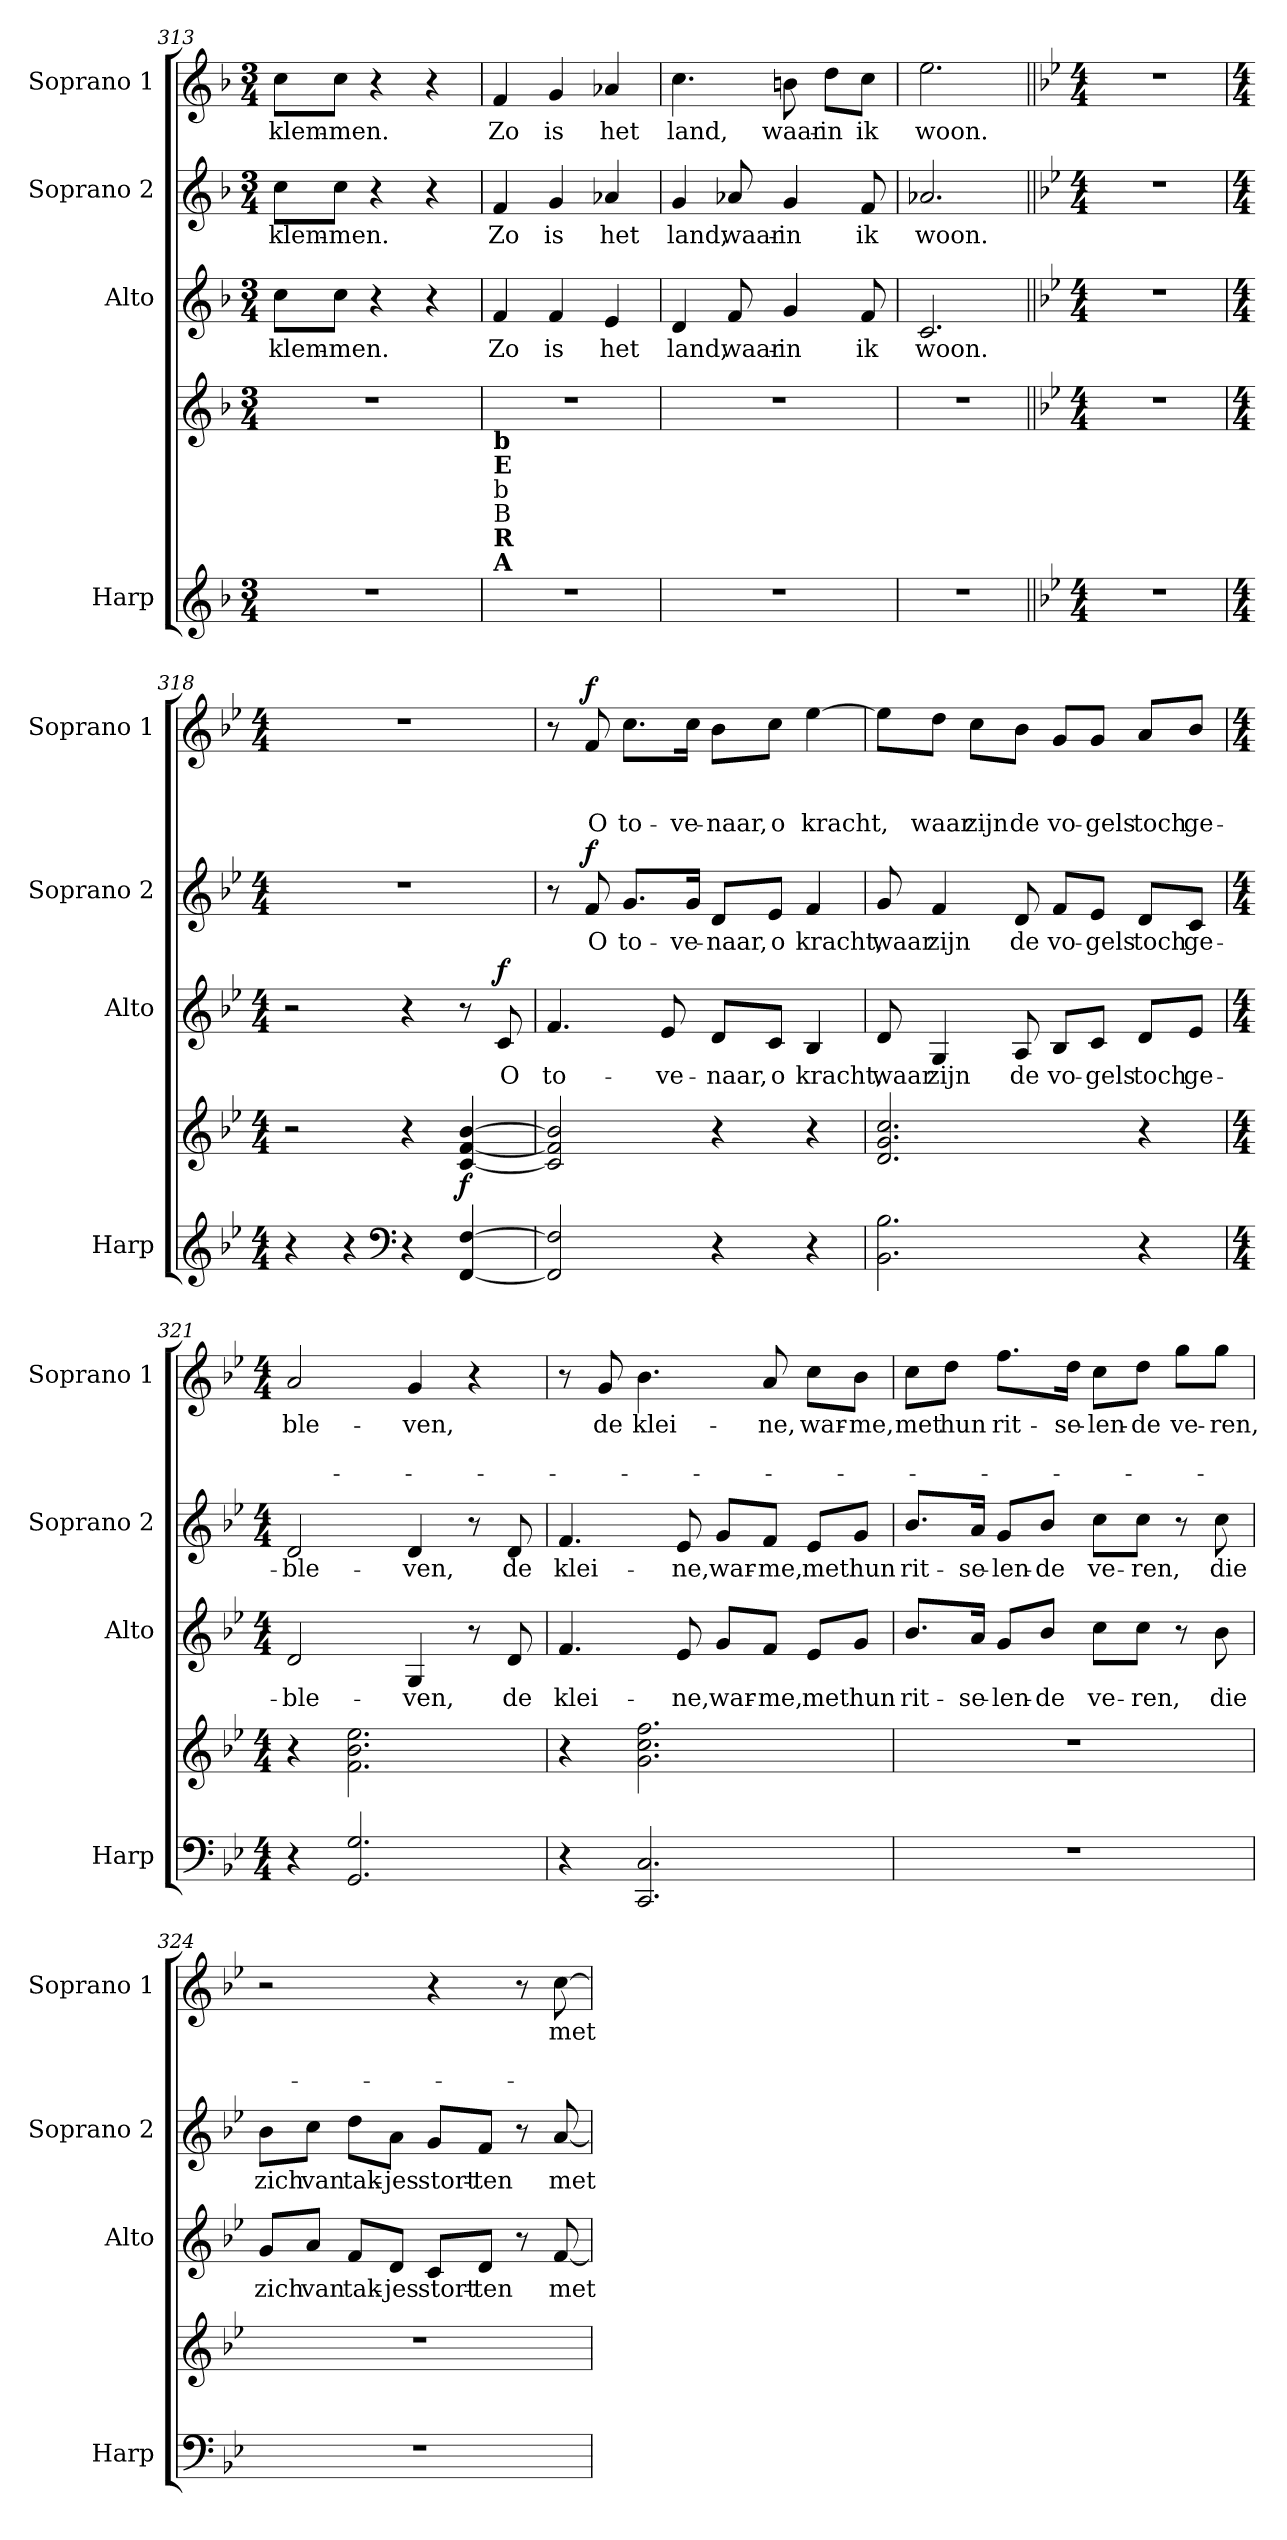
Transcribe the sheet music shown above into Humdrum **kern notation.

**kern	**kern	**dynam	**kern	**text	**dynam	**kern	**text	**dynam	**kern	**text	**text	**text	**dynam
*part4	*part4	*part4	*part3	*part3	*part3	*part2	*part2	*part2	*part1	*part1	*part1	*part1	*part1
*staff5	*staff4	*staff4/5	*staff3	*staff3	*staff3	*staff2	*staff2	*staff2	*staff1	*staff1	*staff1	*staff1	*staff1
*I"Harp	*	*	*I"Alto	*	*	*I"Soprano 2	*	*	*I"Soprano 1	*	*	*	*
*I'Harp	*	*	*I'Alto	*	*	*I'Soprano 2	*	*	*I'Soprano 1	*	*	*	*
*clefG2	*clefG2	*	*clefG2	*	*	*clefG2	*	*	*clefG2	*	*	*	*
*k[b-]	*k[b-]	*	*k[b-]	*	*	*k[b-]	*	*	*k[b-]	*	*	*	*
*F:	*F:	*	*F:	*	*	*F:	*	*	*F:	*	*	*	*
*M3/4	*M3/4	*	*M3/4	*	*	*M3/4	*	*	*M3/4	*	*	*	*
=313	=313	=313	=313	=313	=313	=313	=313	=313	=313	=313	=313	=313	=313
!LO:N:vis=1	!LO:N:vis=1	!	!	!LO:LY:b	!	!	!LO:LY:b	!	!	!LO:LY:b	!	!	!
2.r	2.r	.	8cc\L	klem-	.	8cc\L	klem-	.	8cc\L	klem-	.	.	.
!	!	!	!	!LO:LY:b	!	!	!LO:LY:b	!	!	!LO:LY:b	!	!	!
.	.	.	8cc\J	-men.	.	8cc\J	-men.	.	8cc\J	-men.	.	.	.
.	.	.	4r	.	.	4r	.	.	4r	.	.	.	.
.	.	.	4r	.	.	4r	.	.	4r	.	.	.	.
=314	=314	=314	=314	=314	=314	=314	=314	=314	=314	=314	=314	=314	=314
!LO:TX:a:B:t=A	!	!	!	!	!	!	!	!	!	!	!	!	!
!LO:TX:a:B:t=R	!	!	!	!	!	!	!	!	!	!	!	!	!
!LO:TX:a:t=B	!	!	!	!	!	!	!	!	!	!	!	!	!
!LO:TX:a:t=b	!	!	!	!	!	!	!	!	!	!	!	!	!
!LO:TX:a:B:t=E	!	!	!	!	!	!	!	!	!	!	!	!	!
!LO:TX:a:B:t=b	!	!	!	!	!	!	!	!	!	!	!	!	!
!LO:N:vis=1	!LO:N:vis=1	!	!	!LO:LY:b	!	!	!LO:LY:b	!	!	!LO:LY:b	!	!	!
2.r	2.r	.	4f/	Zo	.	4f/	Zo	.	4f/	Zo	.	.	.
!	!	!	!	!LO:LY:b	!	!	!LO:LY:b	!	!	!LO:LY:b	!	!	!
.	.	.	4f/	is	.	4g/	is	.	4g/	is	.	.	.
!	!	!	!	!LO:LY:b	!	!	!LO:LY:b	!	!	!LO:LY:b	!	!	!
.	.	.	4e/	het	.	4a-X/	het	.	4a-X/	het	.	.	.
=315	=315	=315	=315	=315	=315	=315	=315	=315	=315	=315	=315	=315	=315
!LO:N:vis=1	!LO:N:vis=1	!	!	!LO:LY:b	!	!	!LO:LY:b	!	!	!LO:LY:b	!	!	!
2.r	2.r	.	4d/	land,	.	4g/	land,	.	4.cc\	land,	.	.	.
!	!	!	!	!LO:LY:b	!	!	!LO:LY:b	!	!	!	!	!	!
.	.	.	8f/	waar-	.	8a-X/	waar-	.	.	.	.	.	.
!	!	!	!	!LO:LY:b	!	!	!LO:LY:b	!	!	!LO:LY:b	!	!	!
.	.	.	4g/	-in	.	4g/	-in	.	8bn\	waar-	.	.	.
!	!	!	!	!	!	!	!	!	!	!LO:LY:b	!	!	!
.	.	.	.	.	.	.	.	.	8dd\L	-in	.	.	.
!	!	!	!	!LO:LY:b	!	!	!LO:LY:b	!	!	!LO:LY:b	!	!	!
.	.	.	8f/	ik	.	8f/	ik	.	8cc\J	ik	.	.	.
=316	=316	=316	=316	=316	=316	=316	=316	=316	=316	=316	=316	=316	=316
!LO:N:vis=1	!LO:N:vis=1	!	!	!LO:LY:b	!	!	!LO:LY:b	!	!	!LO:LY:b	!	!	!
2.r	2.r	.	2.c/	woon.	.	2.a-X/	woon.	.	2.ee\	woon.	.	.	.
=317||	=317||	=317||	=317||	=317||	=317||	=317||	=317||	=317||	=317||	=317||	=317||	=317||	=317||
*k[b-e-]	*k[b-e-]	*	*k[b-e-]	*	*	*k[b-e-]	*	*	*k[b-e-]	*	*	*	*
*B-:	*B-:	*	*B-:	*	*	*B-:	*	*	*B-:	*	*	*	*
*M4/4	*M4/4	*	*M4/4	*	*	*M4/4	*	*	*M4/4	*	*	*	*
1r	1r	.	1r	.	.	1r	.	.	1r	.	.	.	.
!!LO:LB:g=z
=318	=318	=318	=318	=318	=318	=318	=318	=318	=318	=318	=318	=318	=318
*M4/4	*M4/4	*	*M4/4	*	*	*M4/4	*	*	*M4/4	*	*	*	*
4r	2r	.	2r	.	.	1r	.	.	1r	.	.	.	.
4r	.	.	.	.	.	.	.	.	.	.	.	.	.
*clefF4	*	*	*	*	*	*	*	*	*	*	*	*	*
4r	4r	.	4r	.	.	.	.	.	.	.	.	.	.
!	!	!LO:DY:b	!	!	!	!	!	!	!	!	!	!	!
[4FF/ [4F/	[4c/ [4f/ [4b-/	f	8r	.	.	.	.	.	.	.	.	.	.
!	!	!	!	!LO:LY:b	!LO:DY:a	!	!	!	!	!	!	!	!
.	.	.	8c/	O	f	.	.	.	.	.	.	.	.
=319	=319	=319	=319	=319	=319	=319	=319	=319	=319	=319	=319	=319	=319
!	!	!	!	!LO:LY:b	!	!	!	!	!	!	!	!	!
2FF/] 2F/]	2c/] 2f/] 2b-/]	.	4.f/	to-	.	8r	.	.	8r	.	.	.	.
!	!	!	!	!	!	!	!LO:LY:b	!LO:DY:a	!	!	!	!LO:LY:b	!LO:DY:a
.	.	.	.	.	.	8f/	O	f	8f/	.	.	O	f
!	!	!	!	!	!	!	!LO:LY:b	!	!	!	!	!LO:LY:b	!
.	.	.	.	.	.	8.g/L	to-	.	8.cc\L	.	.	to-	.
!	!	!	!	!LO:LY:b	!	!	!	!	!	!	!	!	!
.	.	.	8e-/	-ve-	.	.	.	.	.	.	.	.	.
!	!	!	!	!	!	!	!LO:LY:b	!	!	!	!	!LO:LY:b	!
.	.	.	.	.	.	16g/J	-ve-	.	16cc\J	.	.	-ve-	.
!	!	!	!	!LO:LY:b	!	!	!LO:LY:b	!	!	!	!	!LO:LY:b	!
4r	4r	.	8d/L	-naar,	.	8d/L	-naar,	.	8b-\L	.	.	-naar,	.
!	!	!	!	!LO:LY:b	!	!	!LO:LY:b	!	!	!	!	!LO:LY:b	!
.	.	.	8c/J	o	.	8e-/J	o	.	8cc\J	.	.	o	.
!	!	!	!	!LO:LY:b	!	!	!LO:LY:b	!	!	!	!	!LO:LY:b	!
4r	4r	.	4B-/	kracht,	.	4f/	kracht,	.	[4ee-\	.	.	kracht,	.
=320	=320	=320	=320	=320	=320	=320	=320	=320	=320	=320	=320	=320	=320
!	!	!	!	!LO:LY:b	!	!	!LO:LY:b	!	!	!	!	!	!
2.BB-\ 2.B-\	2.d/ 2.g/ 2.cc/	.	8d/	waar	.	8g/	waar	.	8ee-\L]	.	.	.	.
!	!	!	!	!LO:LY:b	!	!	!LO:LY:b	!	!	!	!	!LO:LY:b	!
.	.	.	4G/	zijn	.	4f/	zijn	.	8dd\J	.	.	waar	.
!	!	!	!	!	!	!	!	!	!	!	!	!LO:LY:b	!
.	.	.	.	.	.	.	.	.	8cc\L	.	.	zijn	.
!	!	!	!	!LO:LY:b	!	!	!LO:LY:b	!	!	!	!	!LO:LY:b	!
.	.	.	8A/	de	.	8d/	de	.	8b-\J	.	.	de	.
!	!	!	!	!LO:LY:b	!	!	!LO:LY:b	!	!	!	!	!LO:LY:b	!
.	.	.	8B-/L	vo-	.	8f/L	vo-	.	8g/L	.	.	vo-	.
!	!	!	!	!LO:LY:b	!	!	!LO:LY:b	!	!	!	!	!LO:LY:b	!
.	.	.	8c/J	-gels	.	8e-/J	-gels	.	8g/J	.	.	-gels	.
!	!	!	!	!LO:LY:b	!	!	!LO:LY:b	!	!	!	!	!LO:LY:b	!
4r	4r	.	8d/L	toch	.	8d/L	toch	.	8a/L	.	.	toch	.
!	!	!	!	!LO:LY:b	!	!	!LO:LY:b	!	!	!	!	!LO:LY:b	!
.	.	.	8e-/J	ge-	.	8c/J	ge-	.	8b-/J	.	.	ge-	.
!!LO:LB:g=z
=321	=321	=321	=321	=321	=321	=321	=321	=321	=321	=321	=321	=321	=321
*M4/4	*M4/4	*	*M4/4	*	*	*M4/4	*	*	*M4/4	*	*	*	*
!	!	!	!	!LO:LY:b	!	!	!LO:LY:b	!	!	!LO:LY:b	!	!	!
4r	4r	.	2d/	-ble-	.	2d/	-ble-	.	2a/	-ble-	.	.	.
2.GG/ 2.G/	2.f\ 2.b-\ 2.ee-\	.	.	.	.	.	.	.	.	.	.	.	.
!	!	!	!	!LO:LY:b	!	!	!LO:LY:b	!	!	!LO:LY:b	!	!	!
.	.	.	4G/	-ven,	.	4d/	-ven,	.	4g/	-ven,	.	.	.
.	.	.	8r	.	.	8r	.	.	4r	.	.	.	.
!	!	!	!	!LO:LY:b	!	!	!LO:LY:b	!	!	!	!	!	!
.	.	.	8d/	de	.	8d/	de	.	.	.	.	.	.
=322	=322	=322	=322	=322	=322	=322	=322	=322	=322	=322	=322	=322	=322
!	!	!	!	!LO:LY:b	!	!	!LO:LY:b	!	!	!	!	!	!
4r	4r	.	4.f/	klei-	.	4.f/	klei-	.	8r	.	.	.	.
!	!	!	!	!	!	!	!	!	!	!LO:LY:b	!	!	!
.	.	.	.	.	.	.	.	.	8g/	de	.	.	.
!	!	!	!	!	!	!	!	!	!	!LO:LY:b	!	!	!
2.CC/ 2.C/	2.g\ 2.cc\ 2.ff\	.	.	.	.	.	.	.	4.b-\	klei-	.	.	.
!	!	!	!	!LO:LY:b	!	!	!LO:LY:b	!	!	!	!	!	!
.	.	.	8e-/	-ne,	.	8e-/	-ne,	.	.	.	.	.	.
!	!	!	!	!LO:LY:b	!	!	!LO:LY:b	!	!	!	!	!	!
.	.	.	8g/L	war-	.	8g/L	war-	.	.	.	.	.	.
!	!	!	!	!LO:LY:b	!	!	!LO:LY:b	!	!	!LO:LY:b	!	!	!
.	.	.	8f/J	me,	.	8f/J	-me,	.	8a/	-ne,	.	.	.
!	!	!	!	!LO:LY:b	!	!	!LO:LY:b	!	!	!LO:LY:b	!	!	!
.	.	.	8e-/L	met	.	8e-/L	met	.	8cc\L	war-	.	.	.
!	!	!	!	!LO:LY:b	!	!	!LO:LY:b	!	!	!LO:LY:b	!	!	!
.	.	.	8g/J	hun	.	8g/J	hun	.	8b-\J	-me,	.	.	.
=323	=323	=323	=323	=323	=323	=323	=323	=323	=323	=323	=323	=323	=323
!	!	!	!	!LO:LY:b	!	!	!LO:LY:b	!	!	!LO:LY:b	!	!	!
1r	1r	.	8.b-/L	rit-	.	8.b-/L	rit-	.	8cc\L	met	.	.	.
!	!	!	!	!	!	!	!	!	!	!LO:LY:b	!	!	!
.	.	.	.	.	.	.	.	.	8dd\J	hun	.	.	.
!	!	!	!	!LO:LY:b	!	!	!LO:LY:b	!	!	!	!	!	!
.	.	.	16a/J	-se-	.	16a/J	-se-	.	.	.	.	.	.
!	!	!	!	!LO:LY:b	!	!	!LO:LY:b	!	!	!LO:LY:b	!	!	!
.	.	.	8g/L	-len-	.	8g/L	-len-	.	8.ff\L	rit-	.	.	.
!	!	!	!	!LO:LY:b	!	!	!LO:LY:b	!	!	!	!	!	!
.	.	.	8b-/J	-de	.	8b-/J	-de	.	.	.	.	.	.
!	!	!	!	!	!	!	!	!	!	!LO:LY:b	!	!	!
.	.	.	.	.	.	.	.	.	16dd\J	-se-	.	.	.
!	!	!	!	!LO:LY:b	!	!	!LO:LY:b	!	!	!LO:LY:b	!	!	!
.	.	.	8cc\L	ve-	.	8cc\L	ve-	.	8cc\L	-len-	.	.	.
!	!	!	!	!LO:LY:b	!	!	!LO:LY:b	!	!	!LO:LY:b	!	!	!
.	.	.	8cc\J	-ren,	.	8cc\J	-ren,	.	8dd\J	-de	.	.	.
!	!	!	!	!	!	!	!	!	!	!LO:LY:b	!	!	!
.	.	.	8r	.	.	8r	.	.	8gg\L	ve-	.	.	.
!	!	!	!	!LO:LY:b	!	!	!LO:LY:b	!	!	!LO:LY:b	!	!	!
.	.	.	8b-\	die	.	8cc\	die	.	8gg\J	-ren,	.	.	.
!!LO:LB:g=z
=324	=324	=324	=324	=324	=324	=324	=324	=324	=324	=324	=324	=324	=324
!	!	!	!	!LO:LY:b	!	!	!LO:LY:b	!	!	!	!	!	!
1r	1r	.	8g/L	zich	.	8b-\L	zich	.	2r	.	.	.	.
!	!	!	!	!LO:LY:b	!	!	!LO:LY:b	!	!	!	!	!	!
.	.	.	8a/J	van	.	8cc\J	van	.	.	.	.	.	.
!	!	!	!	!LO:LY:b	!	!	!LO:LY:b	!	!	!	!	!	!
.	.	.	8f/L	tak-	.	8dd\L	tak-	.	.	.	.	.	.
!	!	!	!	!LO:LY:b	!	!	!LO:LY:b	!	!	!	!	!	!
.	.	.	8d/J	jes	.	8a\J	-jes	.	.	.	.	.	.
!	!	!	!	!LO:LY:b	!	!	!LO:LY:b	!	!	!	!	!	!
.	.	.	8c/L	stort-	.	8g/L	stort-	.	4r	.	.	.	.
!	!	!	!	!LO:LY:b	!	!	!LO:LY:b	!	!	!	!	!	!
.	.	.	8d/J	-ten	.	8f/J	-ten	.	.	.	.	.	.
.	.	.	8r	.	.	8r	.	.	8r	.	.	.	.
!	!	!	!	!LO:LY:b	!	!	!LO:LY:b	!	!	!LO:LY:b	!	!	!
.	.	.	[8f/	met	.	[8a/	met	.	[8cc\	met	.	.	.
=	=	=	=	=	=	=	=	=	=	=	=	=	=
*-	*-	*-	*-	*-	*-	*-	*-	*-	*-	*-	*-	*-	*-
